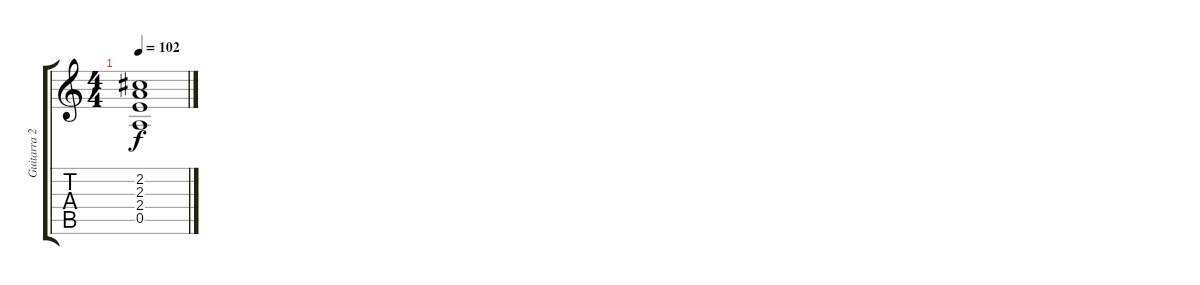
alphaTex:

\track ("Guitarra 2" "Guitarra 2") {instrument overdrivenguitar}
\staff {score tabs}
\tuning (E4 B3 G3 D3 A2 E2) {hide}
\ts (4 4)
\tempo 102
\clef g2
\ks c
(2.2 2.3 2.4 0.5).1{dy f}
